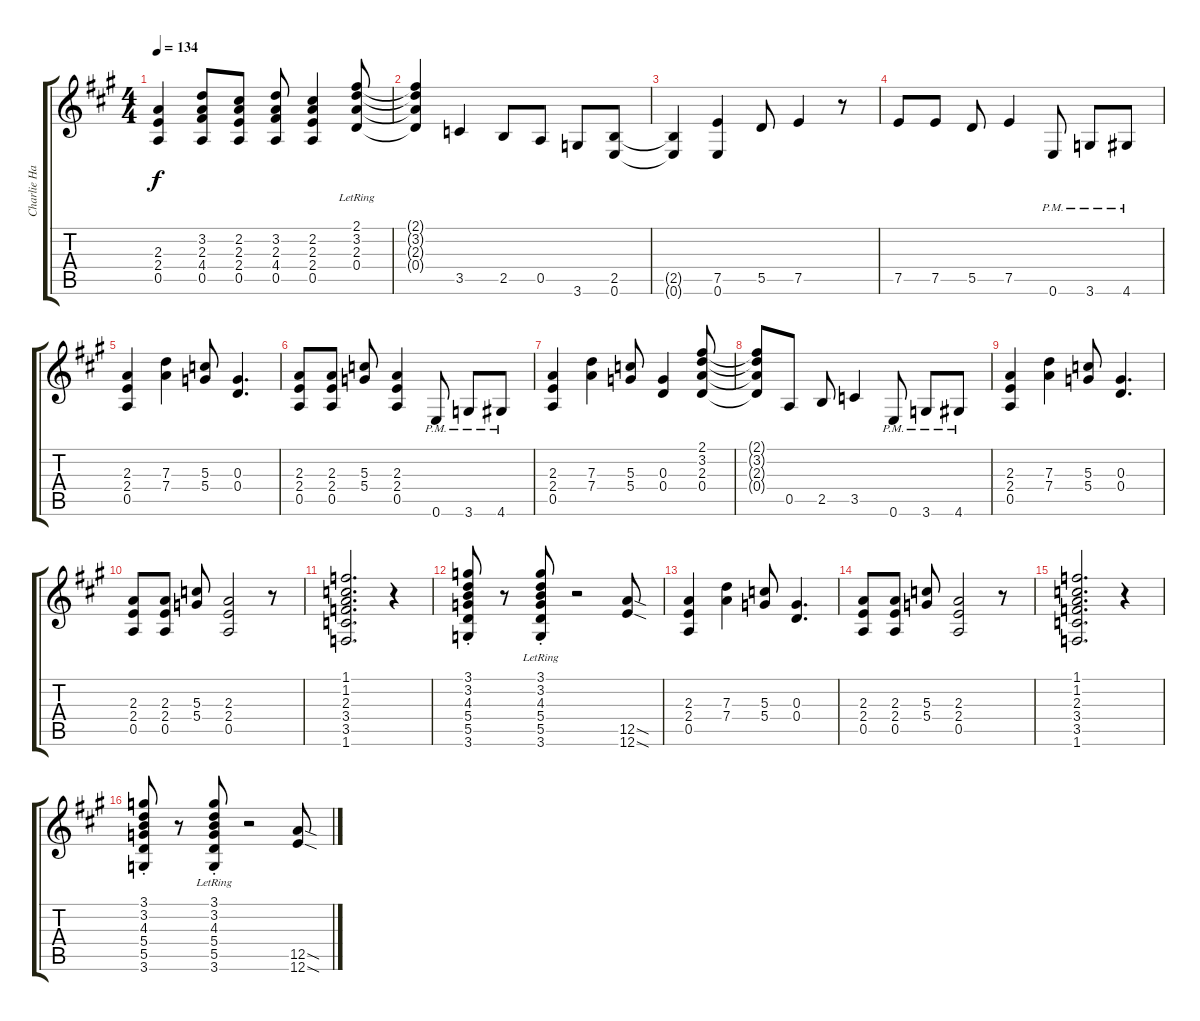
\track ("Charlie Hargrett Guitar" "Charlie Ha") {instrument overdrivenguitar}
\staff {score tabs}
\tuning (E4 B3 G3 D3 A2 E2) {hide}
\ts (4 4)
\tempo 134
\clef g2
\ks a
(2.3{t} 2.4{t} 0.5{t}).4{dy f} (3.2 2.3 4.4 0.5).8 (2.2 2.3 2.4 0.5).8 (3.2 2.3 4.4 0.5).8 (2.2 2.3 2.4 0.5).4 (2.1{lr} 3.2{lr} 2.3{lr} 0.4{lr}).8 |
(2.1{t} 3.2{t} 2.3{t} 0.4{t}).4 3.5.4 2.5.8 0.5.8 3.6.8 (2.5 0.6).8 |
(2.5{t} 0.6{t}).4 (7.5 0.6).4 5.5.8 7.5.4 r.8 |
7.5.8 7.5.8 5.5.8 7.5.4 0.6{pm}.8 3.6{pm}.8 4.6{pm}.8 |
(2.3 2.4 0.5).4 (7.3 7.4).4 (5.3 5.4).8 (0.3 0.4).4{d} |
(2.3 2.4 0.5).8 (2.3 2.4 0.5).8 (5.3 5.4).8 (2.3 2.4 0.5).4 0.6{pm}.8 3.6{pm}.8 4.6{pm}.8 |
(2.3 2.4 0.5).4 (7.3 7.4).4 (5.3 5.4).8 (0.3 0.4).4 (2.1 3.2 2.3 0.4).8 |
(2.1{t} 3.2{t} 2.3{t} 0.4{t}).8 0.5.8 2.5.8 3.5.4 0.6{pm}.8 3.6{pm}.8 4.6{pm}.8 |
(2.3 2.4 0.5).4 (7.3 7.4).4 (5.3 5.4).8 (0.3 0.4).4{d} |
(2.3 2.4 0.5).8 (2.3 2.4 0.5).8 (5.3 5.4).8 (2.3 2.4 0.5).2 r.8 |
(1.1 1.2 2.3 3.4 3.5 1.6).2{d} r.4 |
(3.1 3.2 4.3 5.4 5.5 3.6{st}).8 r.8 (3.1{lr} 3.2{lr} 4.3 5.4 5.5 3.6{st}).8 r.2 (12.5{sod} 12.6{sod}).8 |
(2.3 2.4 0.5).4 (7.3 7.4).4 (5.3 5.4).8 (0.3 0.4).4{d} |
(2.3 2.4 0.5).8 (2.3 2.4 0.5).8 (5.3 5.4).8 (2.3 2.4 0.5).2 r.8 |
(1.1 1.2 2.3 3.4 3.5 1.6).2{d} r.4 |
(3.1 3.2 4.3 5.4 5.5 3.6{st}).8 r.8 (3.1{lr} 3.2{lr} 4.3 5.4 5.5 3.6{st}).8 r.2 (12.5{sod} 12.6{sod}).8
